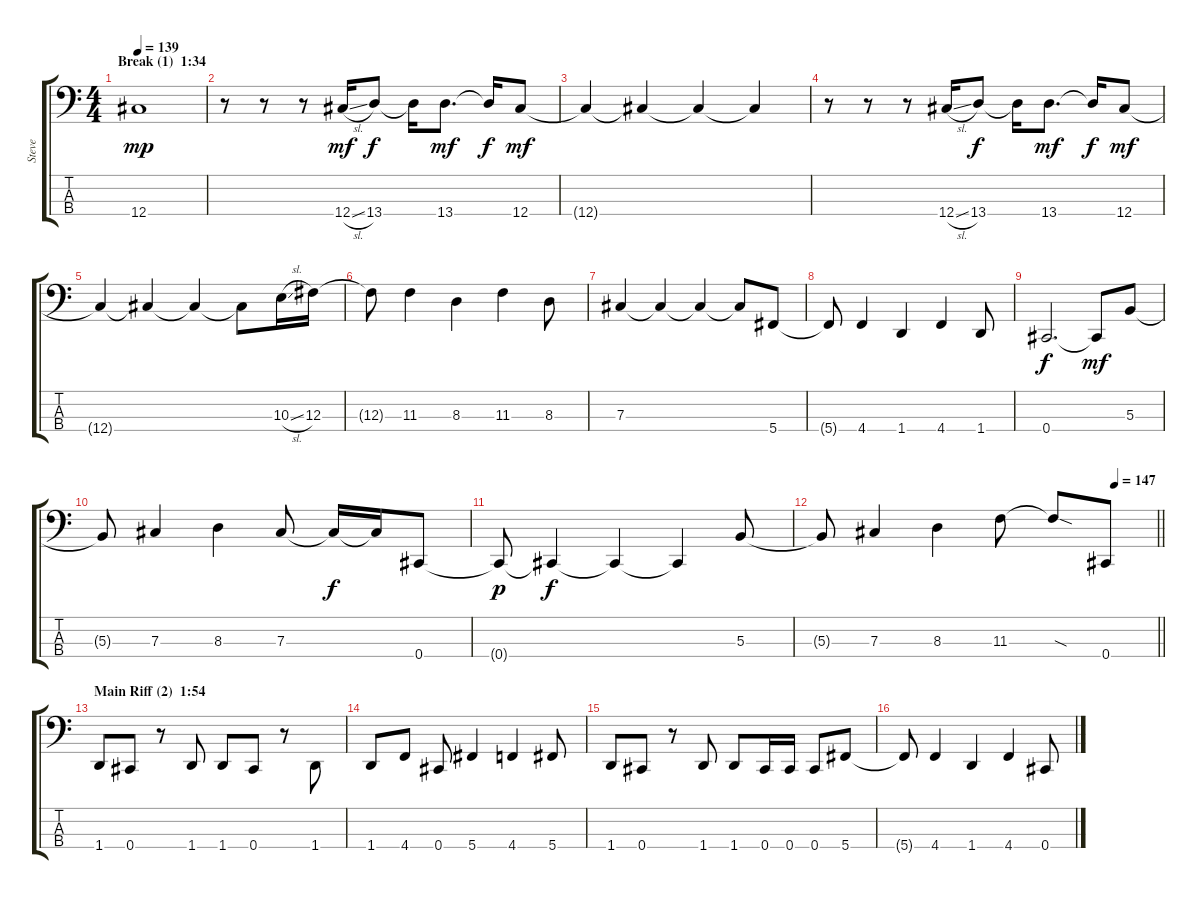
\track ("Steve" "Steve") {instrument electricbassfinger}
\staff {score tabs}
\tuning (E2 B1 Gb1 Db1) {hide}
\ts (4 4)
\section ("" "Break (1)  1:34")
\tempo 139
\clef f4
\ks c
12.4.1{dy mp} |
r.8 r.8 r.8 12.4{sl}.16{dy mf volume 13 instrument slapbass1} 13.4.8{dy f} 13.4{t}.16 13.4.8{d dy mf} 13.4{t}.16{dy f} 12.4.8{dy mf} |
12.4{t}.4 12.4{t}.4 12.4{t}.4 12.4{t}.4 |
r.8 r.8 r.8{instrument electricbassfinger} 12.4{sl}.16 13.4.8{dy f} 13.4{t}.16 13.4.8{d dy mf} 13.4{t}.16{dy f} 12.4.8{dy mf} |
12.4{t}.4 12.4{t}.4 12.4{t}.4 12.4{t}.8 10.3{sl}.16 12.3.16 |
12.3{t}.8 11.3.4 8.3.4 11.3.4 8.3.8 |
7.3.4 7.3{t}.4 7.3{t}.4 7.3{t}.8 5.4.8 |
5.4{t}.8 4.4.4 1.4.4 4.4.4 1.4.8 |
0.4.2{d dy f} 0.4{t}.8{dy mf} 5.3.8 |
5.3{t}.8 7.3.4 8.3.4 7.3.8 7.3{t}.16{dy f} 7.3{t}.16{volume 1} 0.4.8{volume 16 instrument acousticguitarsteel} |
0.4{t}.8{dy p} 0.4{t}.4{dy f} 0.4{t}.4 0.4{t}.4 5.3.8{instrument electricbassfinger} |
\tempo (147 0.875)
\barLineRight lightlight
5.3{t}.8 7.3.4 8.3.4 11.3.8 11.3{sod t}.8 0.4.8 |
\section ("" "Main Riff (2)  1:54")
1.4.8{volume 16} 0.4.8 r.8 1.4.8 1.4.8 0.4.8 r.8 1.4.8{beam Down} |
1.4.8 4.4.8 0.4.8 5.4.4 4.4.4 5.4.8 |
1.4.8 0.4.8 r.8 1.4.8 1.4.8 0.4.16 0.4.16 0.4.8 5.4.8 |
5.4{t}.8 4.4.4 1.4.4 4.4.4 0.4.8
